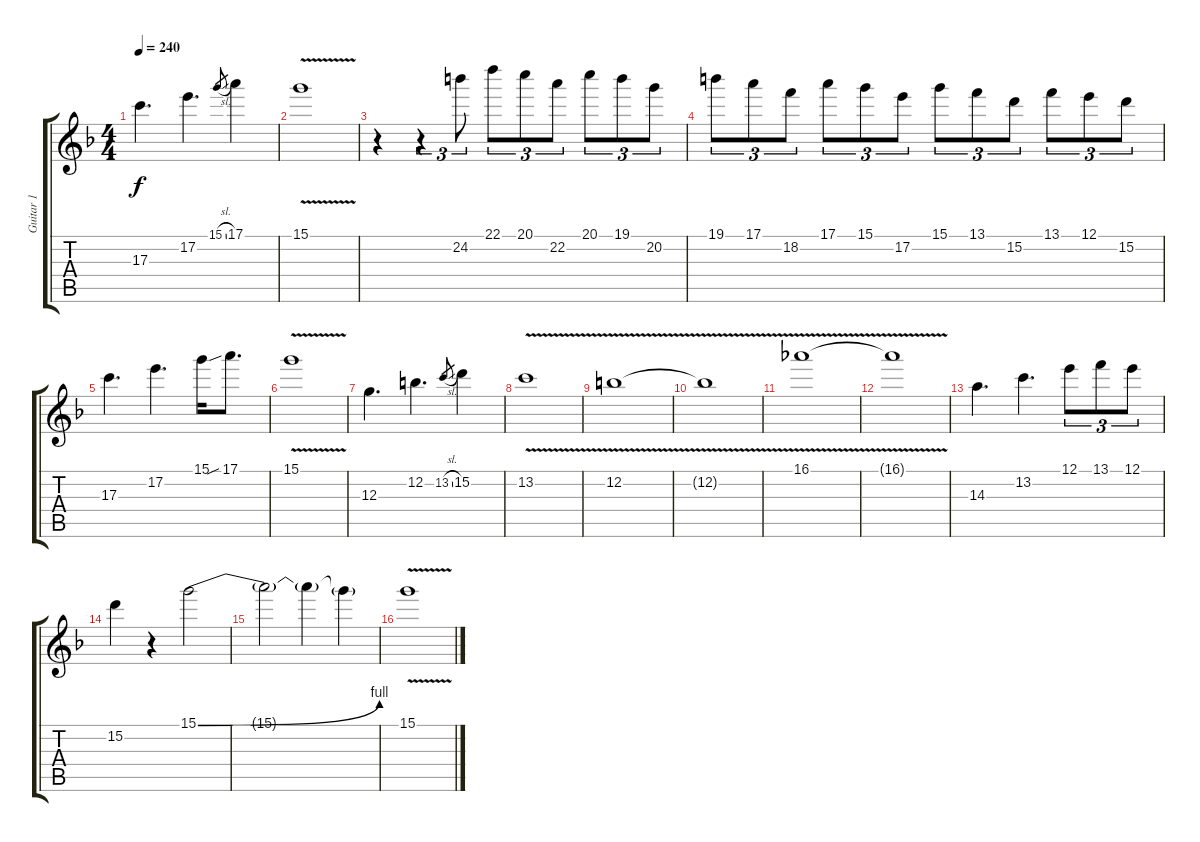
\track ("Guitar 1" "Guitar 1") {instrument distortionguitar}
\staff {score tabs}
\tuning (E4 B3 G3 D3 A2 E2) {hide}
\ts (4 4)
\tempo 240
\clef g2
\ks f
17.3.4{d dy f} 17.2.4{d} 15.1{sl}.8{gr} 17.1.4 |
15.1{v}.1 |
r.4 r.4{tu (3 2)} 24.2.8{tu (3 2)} 22.1.8{tu (3 2)} 20.1.8{tu (3 2)} 22.2.8{tu (3 2)} 20.1.8{tu (3 2)} 19.1.8{tu (3 2)} 20.2.8{tu (3 2)} |
19.1.8{tu (3 2)} 17.1.8{tu (3 2)} 18.2.8{tu (3 2)} 17.1.8{tu (3 2)} 15.1.8{tu (3 2)} 17.2.8{tu (3 2)} 15.1.8{tu (3 2)} 13.1.8{tu (3 2)} 15.2.8{tu (3 2)} 13.1.8{tu (3 2)} 12.1.8{tu (3 2)} 15.2.8{tu (3 2)} |
17.3.4{d} 17.2.4{d} 15.1.16 17.1{sib}.8{d} |
15.1{v}.1 |
12.3.4{d} 12.2.4{d} 13.2{sl}.8{gr} 15.2.4 |
13.2{v}.1 |
12.2{v}.1 |
12.2{t}.1 |
16.1{v}.1 |
16.1{t}.1 |
14.3.4{d} 13.2.4{d} 12.1.8{tu (3 2)} 13.1.8{tu (3 2)} 12.1.8{tu (3 2)} |
15.2.4 r.4 15.1{be (bend 0 0 60 4)}.2 |
15.1{t}.2 15.1{t}.4 15.1{t}.4 |
15.1{v}.1
